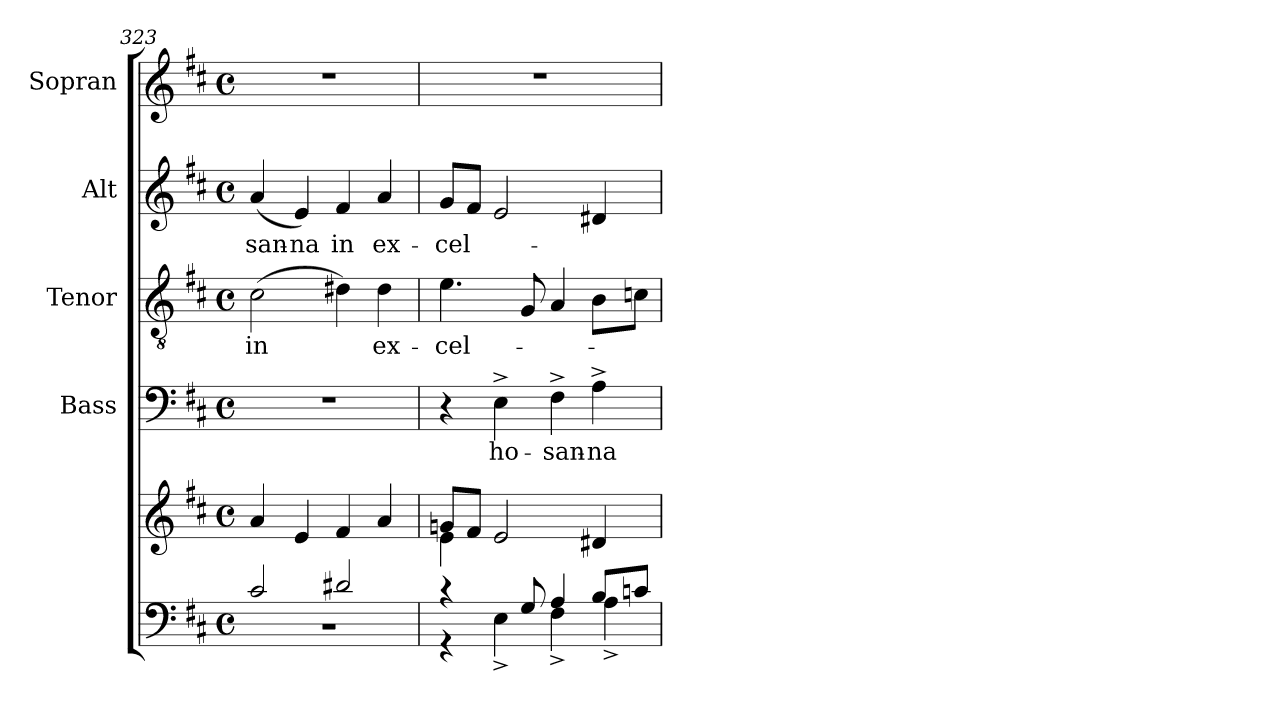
**kern	**kern	**kern	**text	**kern	**text	**kern	**text	**kern
*part5	*part5	*part4	*part4	*part3	*part3	*part2	*part2	*part1
*staff6	*staff5	*staff4	*staff4	*staff3	*staff3	*staff2	*staff2	*staff1
*	*	*I"Bass	*	*I"Tenor	*	*I"Alt	*	*I"Sopran
*	*	*I'B.	*	*I'T.	*	*I'A.	*	*I'S.
*clefF4	*clefG2	*clefF4	*	*clefGv2	*	*clefG2	*	*clefG2
*k[f#c#]	*k[f#c#]	*k[f#c#]	*	*k[f#c#]	*	*k[f#c#]	*	*k[f#c#]
*D:	*D:	*D:	*	*D:	*	*D:	*	*D:
*M4/4	*M4/4	*M4/4	*	*M4/4	*	*M4/4	*	*M4/4
*met(c)	*met(c)	*met(c)	*	*met(c)	*	*met(c)	*	*met(c)
=323	=323	=323	=323	=323	=323	=323	=323	=323
*^	*	*	*	*	*	*	*	*
!	!	!	!	!	!	!LO:LY:b	!	!LO:LY:b	!
2c#/	1r	4a/	1r	.	(>2c#\	in	(<4a/	-san-	1r
!	!	!	!	!	!	!	!	!LO:LY:b	!
.	.	4e/	.	.	.	.	4e/)	-na	.
!	!	!	!	!	!	!	!	!LO:LY:b	!
2d#X/	.	4f#/	.	.	4d#X\)	.	4f#/	in	.
!	!	!	!	!	!	!LO:LY:b	!	!LO:LY:b	!
.	.	4a/	.	.	4d#\	ex-	4a/	ex-	.
=324	=324	=324	=324	=324	=324	=324	=324	=324	=324
*	*	*^	*	*	*	*	*	*	*
!	!	!	!	!	!	!	!LO:LY:b	!	!LO:LY:b	!
4r	4r	8gn/L	4e\	4r	.	4.e\	-cel-	8g/L	-cel-	1r
.	.	8f#/J	.	.	.	.	.	8f#/J	.	.
!	!	!	!	!	!LO:LY:b	!	!	!	!	!
8ryy	4E^<\	2e/	2.ryy	4E^>\	ho-	.	.	2e/	.	.
8G/	.	.	.	.	.	8G/	.	.	.	.
!	!	!	!	!	!LO:LY:b	!	!	!	!	!
4A/	4F#^<\	.	.	4F#^>\	-san-	4A/	.	.	.	.
!	!	!	!	!	!LO:LY:b	!	!	!	!	!
8B/L	4A^<\	4d#X/	.	4A^>\	-na	8B\L	.	4d#X/	.	.
8cn/J	.	.	.	.	.	8cn\J	.	.	.	.
*v	*v	*	*	*	*	*	*	*	*	*
*	*v	*v	*	*	*	*	*	*	*
=	=	=	=	=	=	=	=	=
*-	*-	*-	*-	*-	*-	*-	*-	*-
